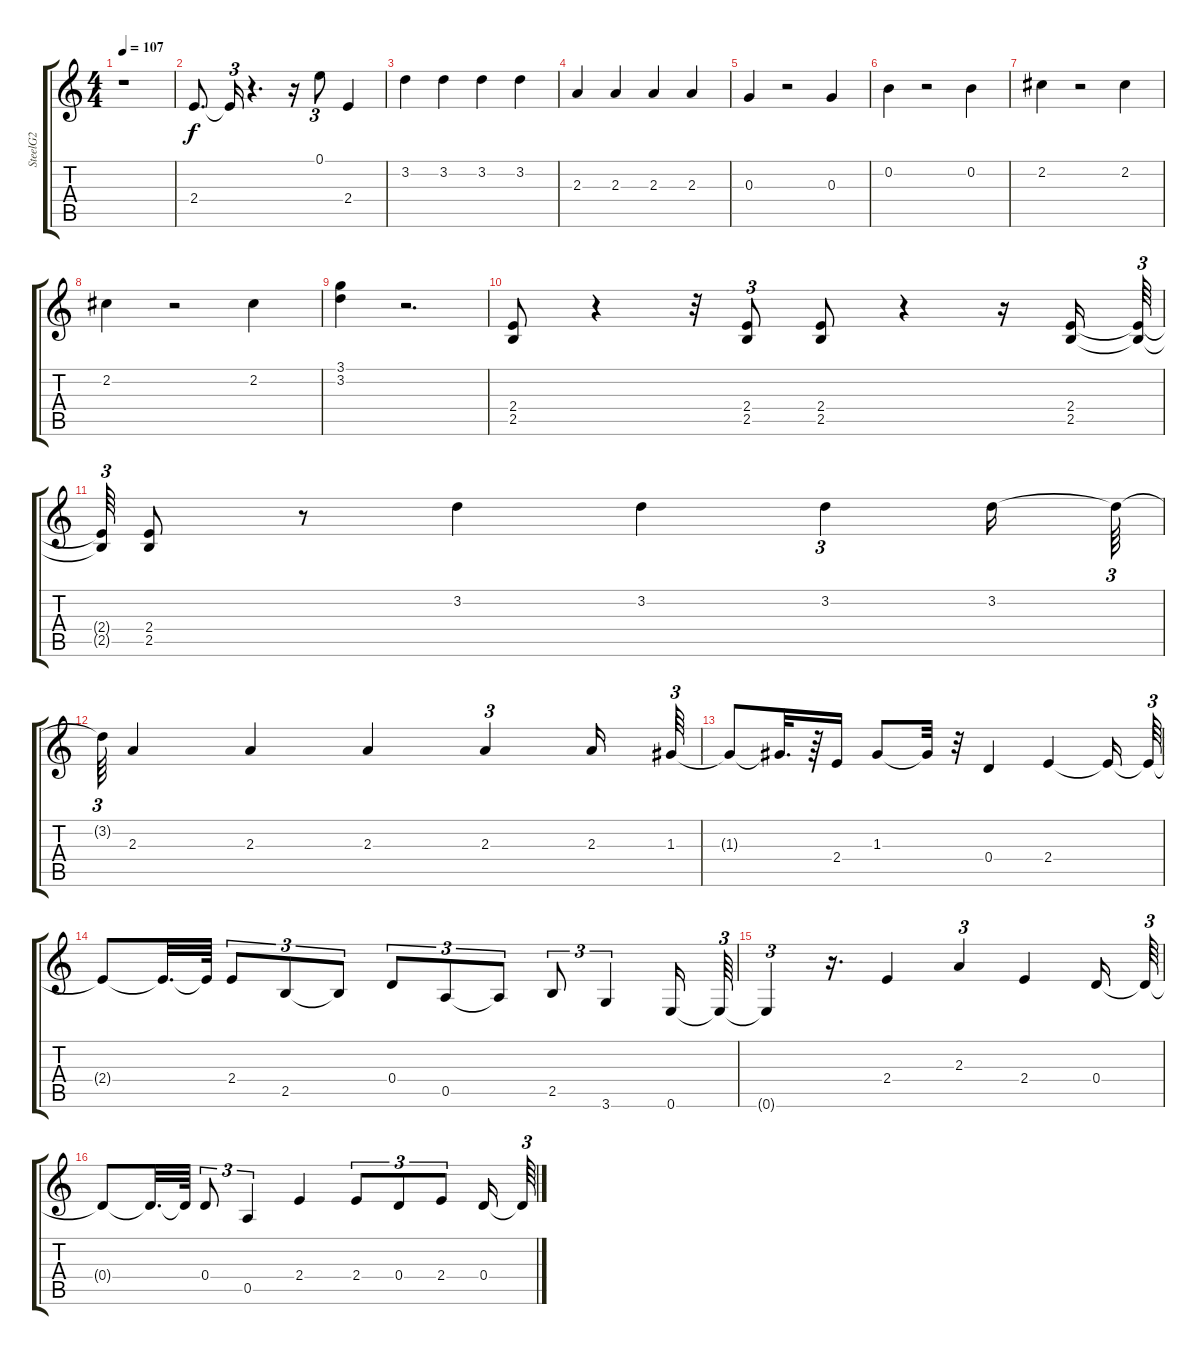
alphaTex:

\track ("SteelG2" "SteelG2") {instrument acousticguitarsteel}
\staff {score tabs}
\tuning (E4 B3 G3 D3 A2 E2) {hide}
\ts (4 4)
\tempo 107
\clef g2
\ks c
r.1{dy f} |
2.4.8{d} 2.4{t}.16{tu (3 2)} r.4{d} r.16 0.1.8{tu (3 2)} 2.4.4 |
3.2.4 3.2.4 3.2.4 3.2.4 |
2.3.4 2.3.4 2.3.4 2.3.4 |
0.3.4 r.2 0.3.4 |
0.2.4 r.2 0.2.4 |
2.2.4 r.2 2.2.4 |
2.2.4 r.2 2.2.4 |
(3.1 3.2).4 r.2{d} |
(2.4 2.5).8 r.4 r.32 (2.4 2.5).8{tu (3 2)} (2.4 2.5).8 r.4 r.16 (2.4 2.5).16 (2.4{t} 2.5{t}).64{tu (3 2)} |
(2.4{t} 2.5{t}).64{tu (3 2)} (2.4 2.5).8 r.8 3.2.4 3.2.4 3.2.4{tu (3 2)} 3.2.16 3.2{t}.64{tu (3 2)} |
3.2{t}.64{tu (3 2)} 2.3.4 2.3.4 2.3.4 2.3.4{tu (3 2)} 2.3.16 1.3.64{tu (3 2)} |
1.3{t}.8 1.3{t}.32{d} r.64 2.4.16 1.3.8 1.3{t}.32 r.32 0.4.4 2.4.4 2.4{t}.16 2.4{t}.64{tu (3 2)} |
2.4{t}.8 2.4{t}.32{d} 2.4{t}.64 2.4.8{tu (3 2)} 2.5.8{tu (3 2)} 2.5{t}.8{tu (3 2)} 0.4.8{tu (3 2)} 0.5.8{tu (3 2)} 0.5{t}.8{tu (3 2)} 2.5.8{tu (3 2)} 3.6.4{tu (3 2)} 0.6.16 0.6{t}.64{tu (3 2)} |
0.6{t}.4{tu (3 2)} r.16{d} 2.4.4 2.3.4{tu (3 2)} 2.4.4 0.4.16 0.4{t}.64{tu (3 2)} |
0.4{t}.8 0.4{t}.32{d} 0.4{t}.64 0.4.8{tu (3 2)} 0.5.4{tu (3 2)} 2.4.4 2.4.8{tu (3 2)} 0.4.8{tu (3 2)} 2.4.8{tu (3 2)} 0.4.16 0.4{t}.64{tu (3 2)}
